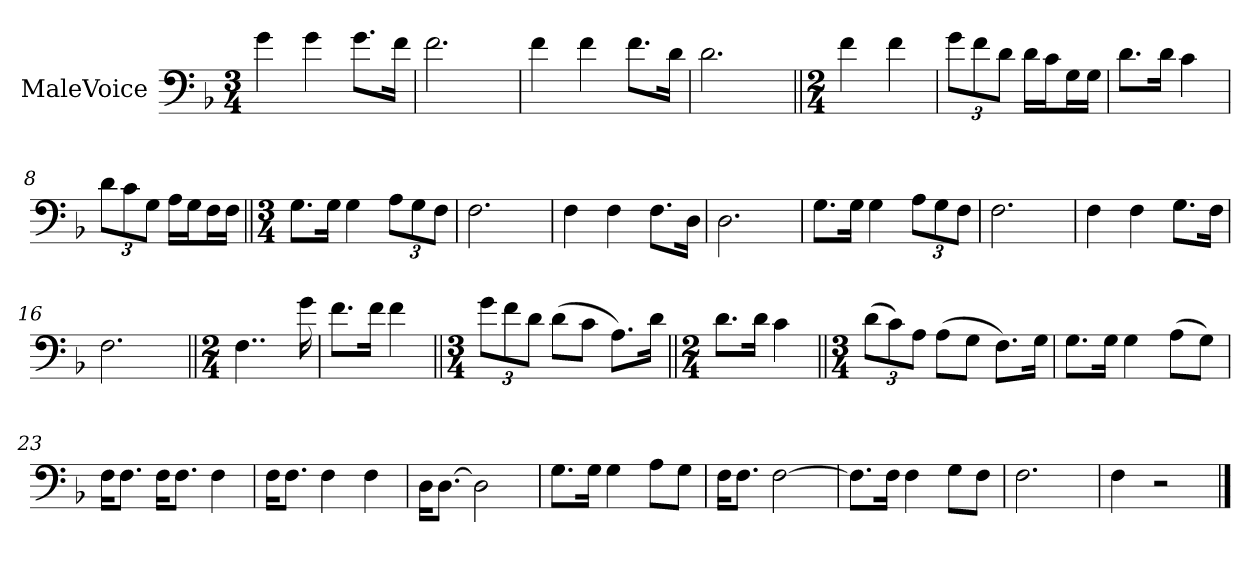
**kern
*part1
*staff1
*I"MaleVoice
*clefF4
*k[b-]
*M3/4
*MM88
=1
4g
4g
8.g\L
16f\Jk
=2
2.f
=3
4f
4f
8.f\L
16d\Jk
=4
2.d
=5||
*M2/4
4f
4f
=6
12g\L
12f\
12d\J
16d\LL
16c\J
16G\L
16G\JJ
=7
8.d\L
16d\Jk
4c
=8
12d\L
12c\
12G\J
16A\LL
16G\J
16F\L
16F\JJ
=9||
*M3/4
8.G\L
16G\Jk
4G
12A\L
12G\
12F\J
=10
2.F
=11
4F
4F
8.F\L
16D\Jk
=12
2.D
=13
8.G\L
16G\Jk
4G
12A\L
12G\
12F\J
=14
2.F
=15
4F
4F
8.G\L
16F\Jk
=16
2.F
=17||
*M2/4
4..F
16g
=18
8.f\L
16f\Jk
4f
=19||
*M3/4
12g\L
12f\
12d\J
(8d\L
8c\J
8.A\L)
16d\Jk
=20||
*M2/4
8.d\L
16d\Jk
4c
=21||
*M3/4
(12d\L
12c\)
12A\J
(8A\L
8G\J
8.F\L)
16G\Jk
=22
8.G\L
16G\Jk
4G
(8A\L
8G\J)
=23
16F\KL
8.F\J
16F\KL
8.F\J
4F
=24
16F\KL
8.F\J
4F
4F
=25
16D\KL
[8.D\J
2D]
=26
8.G\L
16G\Jk
4G
8A\L
8G\J
=27
16F\KL
8.F\J
[2F
=28
8.F\L]
16F\Jk
4F
8G\L
8F\J
=29
2.F
=30
4F
2r
==
*-
